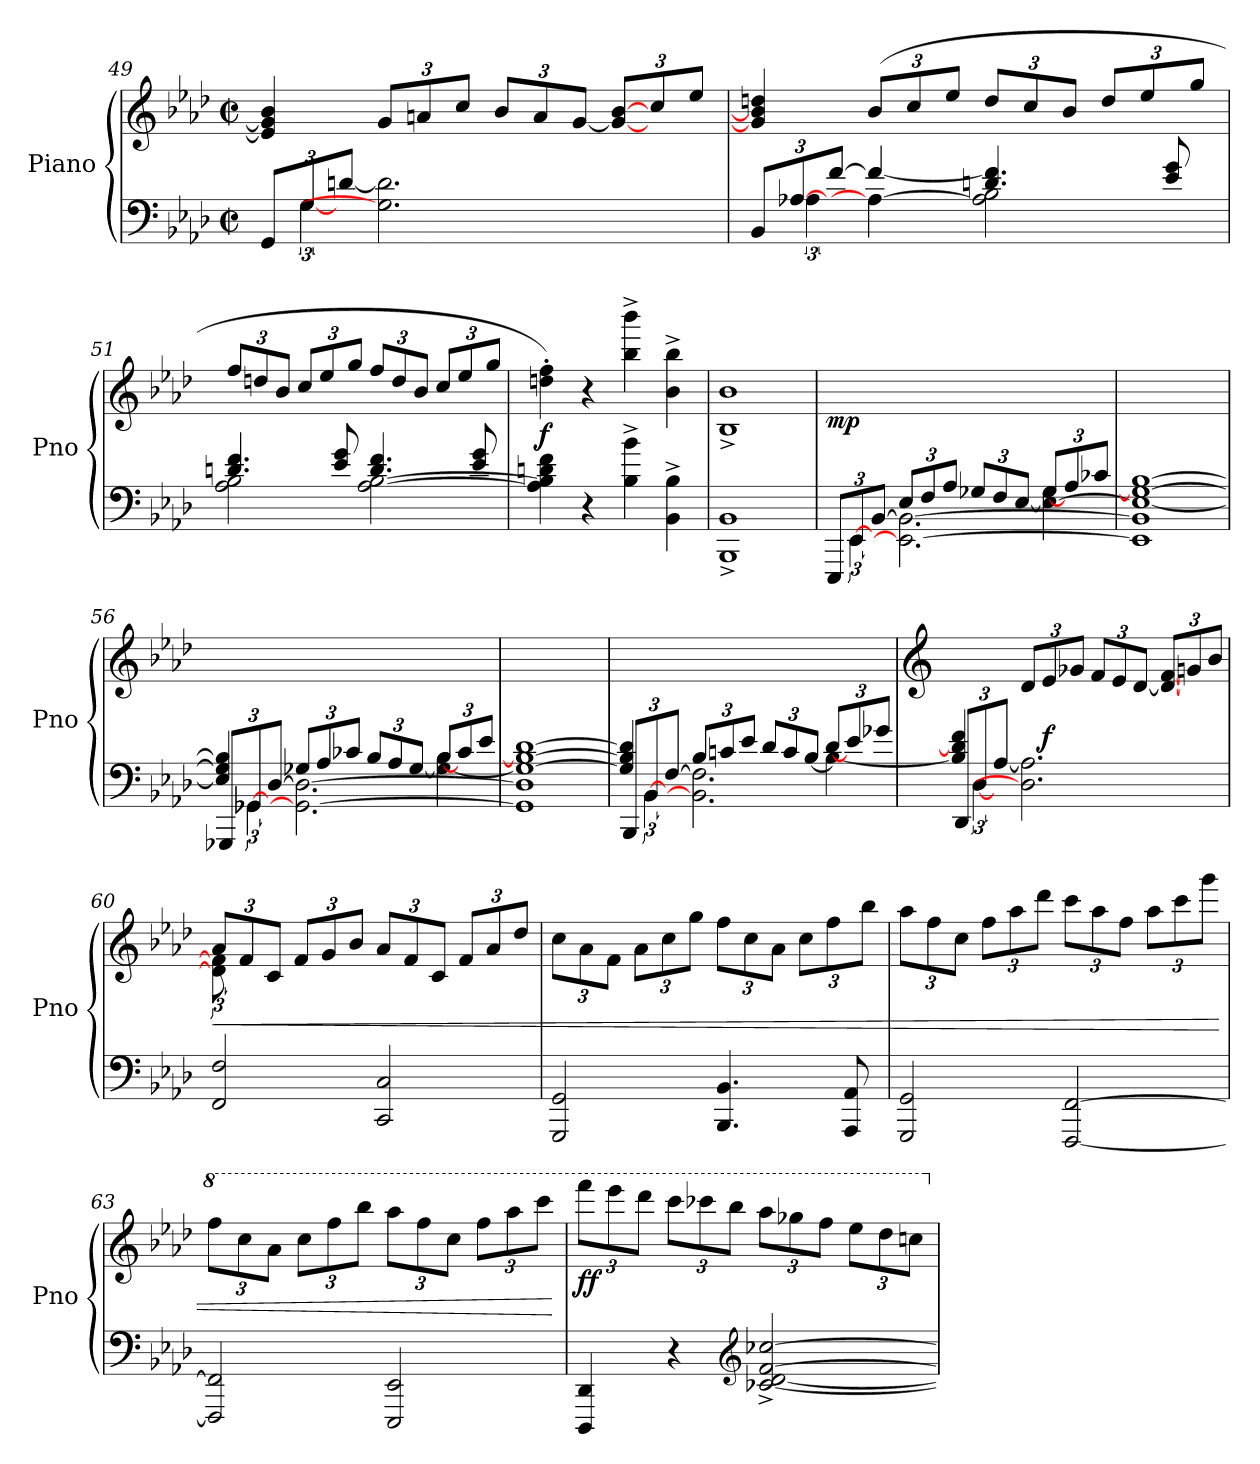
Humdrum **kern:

**kern	**kern	**dynam
*part1	*part1	*part1
*staff2	*staff1	*staff1/2
*I"Piano	*	*
*I'Pno	*	*
*clefF4	*clefG2	*
*k[b-e-a-d-]	*k[b-e-a-d-]	*
*M2/2	*M2/2	*
*met(c|)	*met(c|)	*
=49	=49	=49
*^	*	*
*	*^	*	*
*	*Xbrackettup	*brackettup	*	*
*	*	*	*^	*
4ryy	12GG/L	12rDDDyy	4e-/] 4g/] 4b-/	4ryy	.
.	[12G/	6G\	.	.	.
.	[12dn/J	.	.	.	.
*	*	*	*	*Xbrackettup	*
4ryy	2.ryy	2.G\] 2.d\]	4ryy	12g/L	.
.	.	.	.	12an/	.
.	.	.	.	12cc/J	.
2ryy	.	.	2ryy	12b-/L	.
.	.	.	.	12a/	.
.	.	.	.	[12g/J	.
.	.	.	.	12g/_ [12b-/L	.
.	.	.	.	12cc/	.
.	.	.	.	12ee-/J	.
*	*	*	*v	*v	*
=50	=50	=50	=50	=50
*Xbrackettup	*	*brackettup	*	*
12BB-/L	4ryy	12ryy	4g/] 4b-/] 4ddn/	.
[12A-X/	.	6A-\	.	.
[12f/J	.	.	.	.
4A-\_	4f/_	2.ryy	(12b-/L	.
.	.	.	12cc/	.
.	.	.	12ee-/J	.
2A-\] 2B-\	4.dn/ 4.f/]	.	12dd/L	.
.	.	.	12cc/	.
.	.	.	12b-/J	.
.	.	.	12dd/L	.
.	.	.	12ee-/	.
.	8e-/ 8g/	.	.	.
.	.	.	12gg/J	.
*	*v	*v	*	*
!!LO:LB:g=z
=51	=51	=51	=51
2A-\ 2B-\	4.dn/ 4.f/	12ff/L	.
.	.	12ddn/	.
.	.	12b-/J	.
.	.	12cc/L	.
.	.	12ee-/	.
.	8e-/ 8g/	.	.
.	.	12gg/J	.
[2A-\ [2B-\	4.d/ 4.f/	12ff/L	.
.	.	12dd/	.
.	.	12b-/J	.
.	.	12cc/L	.
.	.	12ee-/	.
.	8e-/ 8g/	.	.
.	.	12gg/J	.
*v	*v	*	*
=52	=52	=52
!	!	!LO:DY:b
4A-\] 4B-\] 4dn\ 4f\	4ddn\' 4ff\')	f
4r	4r	.
*	*MM100	*
4B-\^ 4b-\^	4bb-\^ 4bbb-\^	.
4BB-\^ 4B-\^	4b-\^ 4bb-\^	.
=53	=53	=53
1BBB-^ 1BB-^	1B-^ 1b-^	.
=54	=54	=54
*^	*	*
*Xbrackettup	*brackettup	*	*
*v	*v	*	*
*	*MM110	*
*^	*	*
*	*^	*	*
!	!	!	!	!LO:DY:b
12EEE-/L	12ryy	2.ryy	4ryy	mp
[12EE-/	6EE-\	.	.	.
[12BB-/J	.	.	.	.
*	*Xbrackettup	*	*	*
2.EE-\_ 2.BB-\_	12E-/L	.	4ryy	.
.	12F/	.	.	.
.	12A-/J	.	.	.
.	12G-X/L	.	4ryy	.
.	12F/	.	.	.
.	[12E-/J	.	.	.
.	[12G-/L	4E-\_ 4G-\	4ryy	.
.	12A-/	.	.	.
.	12c-X/J	.	.	.
*v	*v	*v	*	*
=55	=55	=55
1EE-] 1BB-] 1E-_ 1G-_ [1B-	1ryy	.
!!LO:LB:g=z
=56	=56	=56
*^	*	*
*	*brackettup	*	*
*v	*v	*	*
*	*MM120	*
*^	*	*
*	*^	*	*
*	*	*^	*	*
12GGG-X/L	12ryy	4E-/] 4G-/] 4B-/]	2.ryy	4ryy	.
[12GG-X/	6GG-\	.	.	.	.
[12D-/J	.	.	.	.	.
*	*Xbrackettup	*	*	*	*
2.GG-\_ 2.D-\_	12G-X/L	2.ryy	.	4ryy	.
.	12A-/	.	.	.	.
.	12c-X/J	.	.	.	.
*	*	*	*	*MM130	*
.	12B-/L	.	.	4ryy	.
.	12A-/	.	.	.	.
.	[12G-/J	.	.	.	.
.	[12B-/L	.	4G-\_ 4B-\	4ryy	.
.	12c-/	.	.	.	.
.	12e-/J	.	.	.	.
*	*	*v	*v	*	*
=57	=57	=57	=57	=57
1GG-] 1D-] 1G-_ 1B-_ [1d-	1ryy	1ryy	1ryy	.
*	*v	*v	*	*
=58	=58	=58	=58
*	*brackettup	*	*
*v	*v	*	*
*	*MM140	*
*^	*	*
*	*^	*	*
*	*	*^	*	*
12BBB-/L	12ryy	4G-/] 4B-/] 4d-/]	2.ryy	4ryy	.
[12BB-/	6BB-\	.	.	.	.
[12F/J	.	.	.	.	.
*	*Xbrackettup	*	*	*	*
2.BB-\] 2.F\]	12B-/L	2.ryy	.	4ryy	.
.	12cn/	.	.	.	.
.	12e-/J	.	.	.	.
*	*	*	*	*MM150	*
.	12d-/L	.	.	4ryy	.
.	12c/	.	.	.	.
.	[12B-/J	.	.	.	.
.	[12d-/L	.	4B-\_	4ryy	.
.	12e-/	.	.	.	.
.	12g-X/J	.	.	.	.
=59	=59	=59	=59	=59	=59
*	*	*	*	*clefG2	*
*	*	*brackettup	*	*	*
*	*	*	*	*MM160	*
*	*	*	*	*^	*
4B-/] 4d-/] 4f/	12DD-/L	12rDDDyy	3ryy	1ryy	4ryy	.
.	[12D-/	6D-\	.	.	.	.
.	[12A-/J	.	.	.	.	.
4ryy	2.ryy	2.D-\] 2.A-\]	.	.	12d-/L	.
!	!	!	!	!	!	!LO:DY:a=2
.	.	.	3%2ryy	.	12e-/	f
.	.	.	.	.	12g-X/J	.
2ryy	.	.	.	.	12f/L	.
.	.	.	.	.	12e-/	.
.	.	.	.	.	[12d-/J	.
.	.	.	.	.	12d-/_ [12f/L	.
.	.	.	.	.	12gn/	.
.	.	.	.	.	12b-/J	.
!!LO:LB:g=z	!!
=60	=60	=60	=60	=60	=60	=60
!	!	!	!	!	!	!LO:HP:b
*v	*v	*v	*v	*	*	*
*	*	*brackettup	*
*	*MM170	*	*
*^	*	*	*
*	*^	*	*	*
*	*	*^	*	*	*
*v	*v	*v	*v	*	*	*
2FF/ 2F/	12a-/L	12d-\] 12f\]	<
.	12f/	12rDyy	.
.	12c/J	12rBByy	.
*	*Xbrackettup	*	*
.	12f/L	2.ryy	.
.	12g/	.	.
.	12b-/J	.	.
2CC/ 2C/	12a-/L	.	.
.	12f/	.	.
.	12c/J	.	.
.	12f/L	.	.
.	12a-/	.	.
.	12dd-/J	.	.
*	*v	*v	*
=61	=61	=61
*	*MM170	*
2GGG/ 2GG/	12cc\L	.
.	12a-\	.
.	12f\J	.
.	12a-\L	.
.	12cc\	.
.	12gg\J	.
4.BBB-/ 4.BB-/	12ff\L	.
.	12cc\	.
.	12a-\J	.
.	12cc\L	.
.	12ff\	.
8AAA-/ 8AA-/	.	.
.	12bb-\J	.
=62	=62	=62
*	*MM170	*
2GGG/ 2GG/	12aa-\L	.
.	12ff\	.
.	12cc\J	.
.	12ff\L	.
.	12aa-\	.
.	12ddd-\J	.
[2FFF/ [2FF/	12ccc\L	.
.	12aa-\	.
.	12ff\J	.
.	12aa-\L	.
.	12ccc\	.
.	12ggg\J	.
!!LO:LB:g=z
=63	=63	=63
*	*8va	*
*	*MM180	*
2FFF/] 2FF/]	12fff\L	.
.	12ccc\	.
.	12aa-\J	.
.	12ccc\L	.
.	12fff\	.
.	12bbb-\J	.
2EEE-/ 2EE-/	12aaa-\L	.
.	12fff\	.
.	12ccc\J	.
.	12fff\L	.
.	12aaa-\	.
.	12cccc\J	.
.	.	[
=64	=64	=64
*	*MM190	*
!	!	!LO:DY:b
4DDD-/ 4DD-/	12ffff\L	ff
.	12eeee-\	.
.	12dddd-\J	.
4r	12cccc\L	.
.	12cccc-X\	.
.	12bbb-\J	.
*clefG2	*	*
[2c-X/^ [2d-/^ [2f/^ [2cc-X/^	12aaa-\L	.
.	12ggg-X\	.
.	12fff\J	.
.	12eee-\L	.
.	12ddd-\	.
.	12cccn\J	.
*	*X8va	*
=	=	=
*-	*-	*-
